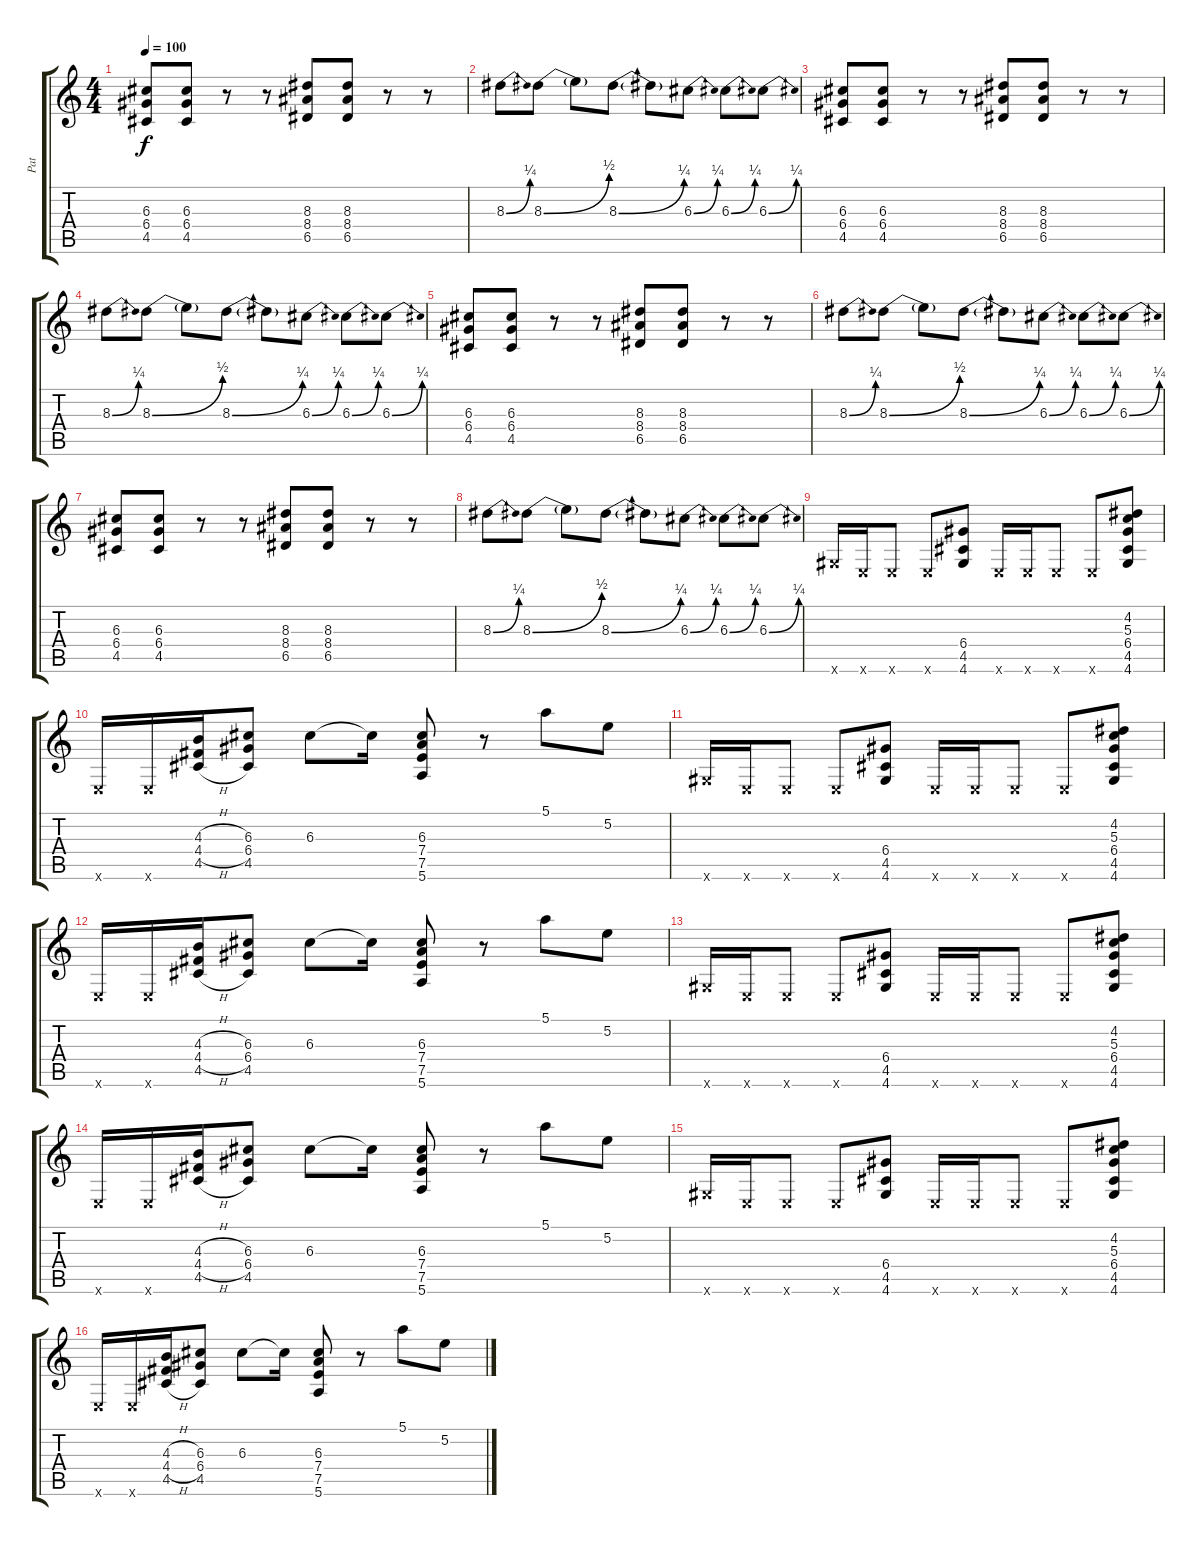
\track ("Pat" "Pat") {instrument overdrivenguitar}
\staff {score tabs}
\tuning (E4 B3 G3 D3 A2 E2) {hide}
\ts (4 4)
\tempo 100
\clef g2
\ks c
(6.3 6.4 4.5).8{dy f instrument overdrivenguitar} (6.3 6.4 4.5).8 r.8 r.8 (8.3 8.4 6.5).8 (8.3 8.4 6.5).8 r.8 r.8 |
8.3{be (bend 0 0 60 1)}.8 8.3{be (bend 0 0 60 2)}.8 8.3{t}.8 8.3{be (bend 0 0 60 1)}.8 8.3{t}.8 6.3{be (bend 0 0 60 1)}.8 6.3{be (bend 0 0 60 1)}.8 6.3{be (bend 0 0 60 1)}.8 |
(6.3 6.4 4.5).8 (6.3 6.4 4.5).8 r.8 r.8 (8.3 8.4 6.5).8 (8.3 8.4 6.5).8 r.8 r.8 |
8.3{be (bend 0 0 60 1)}.8 8.3{be (bend 0 0 60 2)}.8 8.3{t}.8 8.3{be (bend 0 0 60 1)}.8 8.3{t}.8 6.3{be (bend 0 0 60 1)}.8 6.3{be (bend 0 0 60 1)}.8 6.3{be (bend 0 0 60 1)}.8 |
(6.3 6.4 4.5).8 (6.3 6.4 4.5).8 r.8 r.8 (8.3 8.4 6.5).8 (8.3 8.4 6.5).8 r.8 r.8 |
8.3{be (bend 0 0 60 1)}.8 8.3{be (bend 0 0 60 2)}.8 8.3{t}.8 8.3{be (bend 0 0 60 1)}.8 8.3{t}.8 6.3{be (bend 0 0 60 1)}.8 6.3{be (bend 0 0 60 1)}.8 6.3{be (bend 0 0 60 1)}.8 |
(6.3 6.4 4.5).8 (6.3 6.4 4.5).8 r.8 r.8 (8.3 8.4 6.5).8 (8.3 8.4 6.5).8 r.8 r.8 |
8.3{be (bend 0 0 60 1)}.8 8.3{be (bend 0 0 60 2)}.8 8.3{t}.8 8.3{be (bend 0 0 60 1)}.8 8.3{t}.8 6.3{be (bend 0 0 60 1)}.8 6.3{be (bend 0 0 60 1)}.8 6.3{be (bend 0 0 60 1)}.8 |
4.6{x}.16{instrument electricguitarclean} 0.6{x}.16 0.6{x}.8 0.6{x}.8 (6.4 4.5 4.6).8 0.6{x}.16 0.6{x}.16 0.6{x}.8 0.6{x}.8 (4.2 5.3 6.4 4.5 4.6).8 |
0.6{x}.16 0.6{x}.16 (4.3{h} 4.4{h} 4.5{h}).16 (6.3 6.4 4.5).8 6.3.8 6.3{t}.16 (6.3 7.4 7.5 5.6).8 r.8 5.1.8 5.2.8 |
4.6{x}.16 0.6{x}.16 0.6{x}.8 0.6{x}.8 (6.4 4.5 4.6).8 0.6{x}.16 0.6{x}.16 0.6{x}.8 0.6{x}.8 (4.2 5.3 6.4 4.5 4.6).8 |
0.6{x}.16 0.6{x}.16 (4.3{h} 4.4{h} 4.5{h}).16 (6.3 6.4 4.5).8 6.3.8 6.3{t}.16 (6.3 7.4 7.5 5.6).8 r.8 5.1.8 5.2.8 |
4.6{x}.16 0.6{x}.16 0.6{x}.8 0.6{x}.8 (6.4 4.5 4.6).8 0.6{x}.16 0.6{x}.16 0.6{x}.8 0.6{x}.8 (4.2 5.3 6.4 4.5 4.6).8 |
0.6{x}.16 0.6{x}.16 (4.3{h} 4.4{h} 4.5{h}).16 (6.3 6.4 4.5).8 6.3.8 6.3{t}.16 (6.3 7.4 7.5 5.6).8 r.8 5.1.8 5.2.8 |
4.6{x}.16 0.6{x}.16 0.6{x}.8 0.6{x}.8 (6.4 4.5 4.6).8 0.6{x}.16 0.6{x}.16 0.6{x}.8 0.6{x}.8 (4.2 5.3 6.4 4.5 4.6).8 |
0.6{x}.16 0.6{x}.16 (4.3{h} 4.4{h} 4.5{h}).16 (6.3 6.4 4.5).8 6.3.8 6.3{t}.16 (6.3 7.4 7.5 5.6).8 r.8 5.1.8 5.2.8
